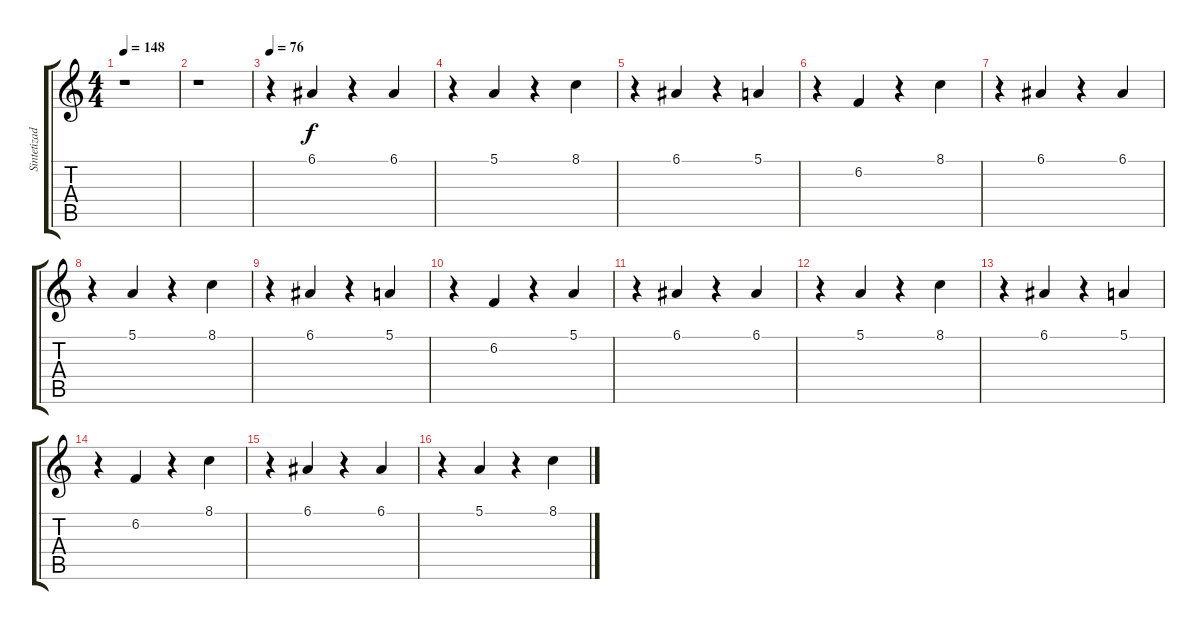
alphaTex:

\track ("Sintetizador" "Sintetizad") {instrument choiraahs}
\staff {score tabs}
\tuning (E4 B3 G3 D3 A2 E2) {hide}
\ts (4 4)
\tempo 148
\clef g2
\ks c
r.1{dy f} |
r.1 |
\tempo 76
r.4 6.1.4 r.4 6.1.4 |
r.4 5.1.4 r.4 8.1.4 |
r.4 6.1.4 r.4 5.1.4 |
r.4 6.2.4 r.4 8.1.4 |
r.4 6.1.4 r.4 6.1.4 |
r.4 5.1.4 r.4 8.1.4 |
r.4 6.1.4 r.4 5.1.4 |
r.4 6.2.4 r.4 5.1.4 |
r.4 6.1.4 r.4 6.1.4 |
r.4 5.1.4 r.4 8.1.4 |
r.4 6.1.4 r.4 5.1.4 |
r.4 6.2.4 r.4 8.1.4 |
r.4 6.1.4 r.4 6.1.4 |
r.4 5.1.4 r.4 8.1.4
